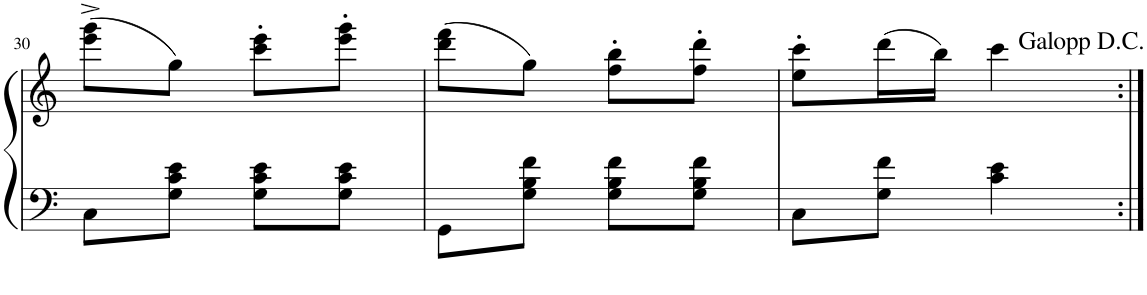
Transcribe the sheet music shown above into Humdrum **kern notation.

**kern	**kern
*part1	*part1
*staff2	*staff1
*I"Piano	*
*I'Pno.	*
!!LO:PB:g=z
*clefF4	*clefG2
*k[]	*k[]
*M2/4	*M2/4
=30	=30
8C\L	(8eee\^ 8ggg\^L
8G\ 8c\ 8e\J	8gg\J)
8G\ 8c\ 8e\L	8ccc\' 8eee\'L
8G\ 8c\ 8e\J	8eee\' 8ggg\'J
=31	=31
8GG\L	(8ddd\ 8fff\L
8G\ 8B\ 8f\J	8gg\J)
8G\ 8B\ 8f\L	8ff\' 8bb\'L
8G\ 8B\ 8f\J	8ff\' 8ddd\'J
=32	=32
8C\L	8ee\' 8ccc\'L
8G\ 8f\J	(16ddd\L
.	16bb\JJ)
4c\ 4e\	4ccc\
!	!LO:TX:a:t=Galopp D.C.
!LO:TX:a:t=Galopp D.C.	!
=:|!	=:|!
*-	*-
